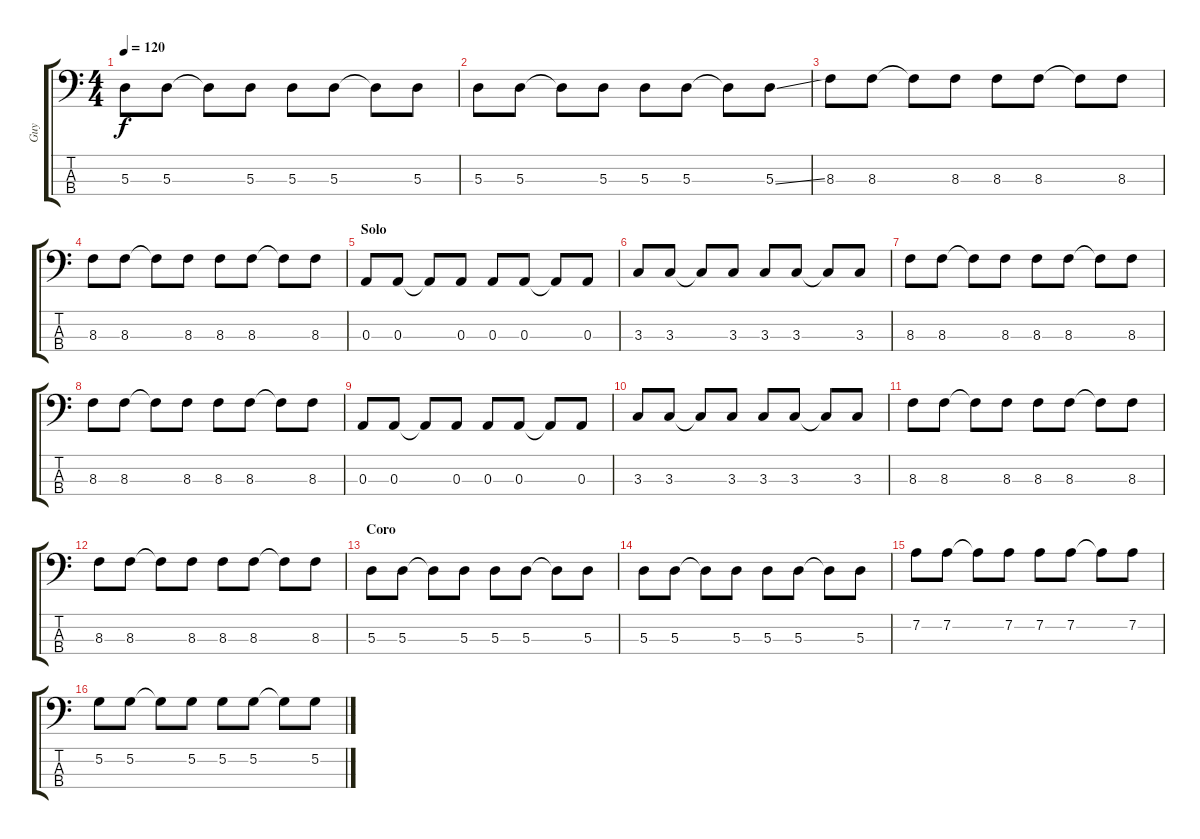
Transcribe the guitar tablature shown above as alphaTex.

\track ("Guy " "Guy ") {instrument electricbassfinger}
\staff {score tabs}
\tuning (G2 D2 A1 E1) {hide}
\ts (4 4)
\tempo 120
\clef f4
\ks c
5.3.8{dy f} 5.3.8 5.3{t}.8 5.3.8 5.3.8 5.3.8 5.3{t}.8 5.3.8 |
5.3.8 5.3.8 5.3{t}.8 5.3.8 5.3.8 5.3.8 5.3{t}.8 5.3{ss}.8 |
8.3.8 8.3.8 8.3{t}.8 8.3.8 8.3.8 8.3.8 8.3{t}.8 8.3.8 |
8.3.8 8.3.8 8.3{t}.8 8.3.8 8.3.8 8.3.8 8.3{t}.8 8.3.8 |
\section ("" "Solo")
0.3.8 0.3.8 0.3{t}.8 0.3.8 0.3.8 0.3.8 0.3{t}.8 0.3.8 |
3.3.8 3.3.8 3.3{t}.8 3.3.8 3.3.8 3.3.8 3.3{t}.8 3.3.8 |
8.3.8 8.3.8 8.3{t}.8 8.3.8 8.3.8 8.3.8 8.3{t}.8 8.3.8 |
8.3.8 8.3.8 8.3{t}.8 8.3.8 8.3.8 8.3.8 8.3{t}.8 8.3.8 |
0.3.8 0.3.8 0.3{t}.8 0.3.8 0.3.8 0.3.8 0.3{t}.8 0.3.8 |
3.3.8 3.3.8 3.3{t}.8 3.3.8 3.3.8 3.3.8 3.3{t}.8 3.3.8 |
8.3.8 8.3.8 8.3{t}.8 8.3.8 8.3.8 8.3.8 8.3{t}.8 8.3.8 |
8.3.8 8.3.8 8.3{t}.8 8.3.8 8.3.8 8.3.8 8.3{t}.8 8.3.8 |
\section ("" "Coro")
5.3.8 5.3.8 5.3{t}.8 5.3.8 5.3.8 5.3.8 5.3{t}.8 5.3.8 |
5.3.8 5.3.8 5.3{t}.8 5.3.8 5.3.8 5.3.8 5.3{t}.8 5.3.8 |
7.2.8 7.2.8 7.2{t}.8 7.2.8 7.2.8 7.2.8 7.2{t}.8 7.2.8 |
5.2.8 5.2.8 5.2{t}.8 5.2.8 5.2.8 5.2.8 5.2{t}.8 5.2.8
